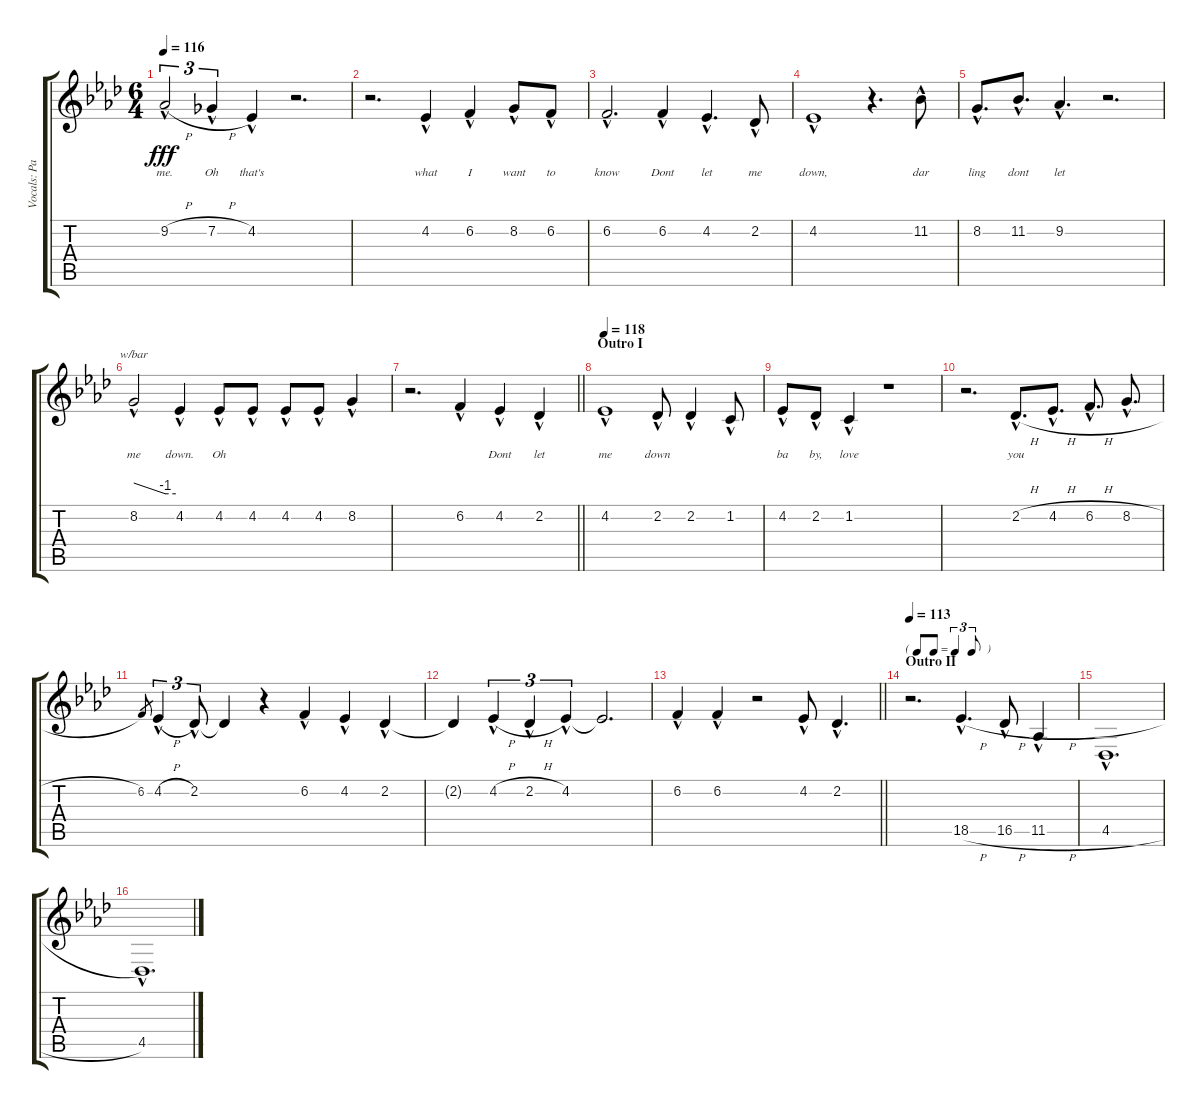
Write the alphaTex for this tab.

\track ("Vocals: Paul" "Vocals: Pa") {instrument lead2sawtooth}
\staff {score tabs}
\tuning (E4 B3 G3 D3 A2 E2) {hide}
\ts (6 4)
\tempo 116
\clef g2
\ks ab
9.2{h hac}.2{tu (3 2) lyrics (0 "me.") lyrics (1 "") lyrics (2 "") lyrics (3 "") lyrics (4 "") dy fff} 7.2{h hac}.4{tu (3 2) lyrics (0 "Oh") lyrics (1 "") lyrics (2 "") lyrics (3 "") lyrics (4 "")} 4.2{hac}.4{lyrics (0 "that's") lyrics (1 "") lyrics (2 "") lyrics (3 "") lyrics (4 "")} r.2{d} |
r.2{d} 4.2{hac}.4{lyrics (0 "what") lyrics (1 "") lyrics (2 "") lyrics (3 "") lyrics (4 "")} 6.2{hac}.4{lyrics (0 "I") lyrics (1 "") lyrics (2 "") lyrics (3 "") lyrics (4 "")} 8.2{hac}.8{lyrics (0 "want") lyrics (1 "") lyrics (2 "") lyrics (3 "") lyrics (4 "")} 6.2{hac}.8{lyrics (0 "to") lyrics (1 "") lyrics (2 "") lyrics (3 "") lyrics (4 "")} |
6.2{hac}.2{d lyrics (0 "know") lyrics (1 "") lyrics (2 "") lyrics (3 "") lyrics (4 "")} 6.2{hac}.4{lyrics (0 "Dont") lyrics (1 "") lyrics (2 "") lyrics (3 "") lyrics (4 "")} 4.2{hac}.4{d lyrics (0 "let") lyrics (1 "") lyrics (2 "") lyrics (3 "") lyrics (4 "")} 2.2{hac}.8{lyrics (0 "me") lyrics (1 "") lyrics (2 "") lyrics (3 "") lyrics (4 "")} |
4.2{hac}.1{lyrics (0 "down,") lyrics (1 "") lyrics (2 "") lyrics (3 "") lyrics (4 "")} r.4{d} 11.2{hac}.8{lyrics (0 "dar") lyrics (1 "") lyrics (2 "") lyrics (3 "") lyrics (4 "")} |
8.2{hac}.8{d lyrics (0 "ling") lyrics (1 "") lyrics (2 "") lyrics (3 "") lyrics (4 "")} 11.2{hac}.8{d lyrics (0 "dont") lyrics (1 "") lyrics (2 "") lyrics (3 "") lyrics (4 "")} 9.2{hac}.4{d lyrics (0 "let") lyrics (1 "") lyrics (2 "") lyrics (3 "") lyrics (4 "")} r.2{d} |
8.2{hac}.2{tbe (custom default 0 0 45 -4 60 -4) lyrics (0 "me") lyrics (1 "") lyrics (2 "") lyrics (3 "") lyrics (4 "")} 4.2{hac}.4{lyrics (0 "down.") lyrics (1 "") lyrics (2 "") lyrics (3 "") lyrics (4 "")} 4.2{hac}.8{lyrics (0 "Oh") lyrics (1 "") lyrics (2 "") lyrics (3 "") lyrics (4 "")} 4.2{hac}.8{lyrics (0 "") lyrics (1 "") lyrics (2 "") lyrics (3 "") lyrics (4 "")} 4.2{hac}.8{lyrics (0 "") lyrics (1 "") lyrics (2 "") lyrics (3 "") lyrics (4 "")} 4.2{hac}.8{lyrics (0 "") lyrics (1 "") lyrics (2 "") lyrics (3 "") lyrics (4 "")} 8.2{hac}.4{lyrics (0 "") lyrics (1 "") lyrics (2 "") lyrics (3 "") lyrics (4 "")} |
\barLineRight lightlight
r.2{d} 6.2{hac}.4{lyrics (0 "") lyrics (1 "") lyrics (2 "") lyrics (3 "") lyrics (4 "")} 4.2{hac}.4{lyrics (0 "Dont") lyrics (1 "") lyrics (2 "") lyrics (3 "") lyrics (4 "")} 2.2{hac}.4{lyrics (0 "let") lyrics (1 "") lyrics (2 "") lyrics (3 "") lyrics (4 "")} |
\section ("" "Outro I")
\tempo 118
4.2{hac}.1{lyrics (0 "me") lyrics (1 "") lyrics (2 "") lyrics (3 "") lyrics (4 "")} 2.2{hac}.8{lyrics (0 "down") lyrics (1 "") lyrics (2 "") lyrics (3 "") lyrics (4 "")} 2.2{hac}.4{lyrics (0 "") lyrics (1 "") lyrics (2 "") lyrics (3 "") lyrics (4 "")} 1.2{hac}.8{lyrics (0 "") lyrics (1 "") lyrics (2 "") lyrics (3 "") lyrics (4 "")} |
4.2{hac}.8{lyrics (0 "ba") lyrics (1 "") lyrics (2 "") lyrics (3 "") lyrics (4 "")} 2.2{hac}.8{lyrics (0 "by,") lyrics (1 "") lyrics (2 "") lyrics (3 "") lyrics (4 "")} 1.2{hac}.4{lyrics (0 "love") lyrics (1 "") lyrics (2 "") lyrics (3 "") lyrics (4 "")} r.1 |
r.2{d} 2.2{h hac}.8{d lyrics (0 "you") lyrics (1 "") lyrics (2 "") lyrics (3 "") lyrics (4 "")} 4.2{h hac}.8{d} 6.2{h hac}.8{d} 8.2{h hac}.8{d} |
6.2.8{gr} 4.2{h hac}.4{tu (3 2)} 2.2{hac}.8{tu (3 2)} 2.2{t}.4 r.4 6.2{hac}.4 4.2{hac}.4 2.2{hac}.4 |
2.2{t}.4 4.2{h hac}.4{tu (3 2)} 2.2{h hac}.4{tu (3 2)} 4.2{hac}.4{tu (3 2)} 4.2{t}.2{d} |
\barLineRight lightlight
6.2{hac}.4 6.2{hac}.4 r.2 4.2{hac}.8 2.2{hac}.4{d} |
\tf triplet8th
\section ("" "Outro II")
\tempo 113
r.2{d} 18.5{h hac}.4{d} 16.5{h hac}.8 11.5{h hac}.4 |
4.5{h hac}.1{d} |
4.5{hac}.1{d}
